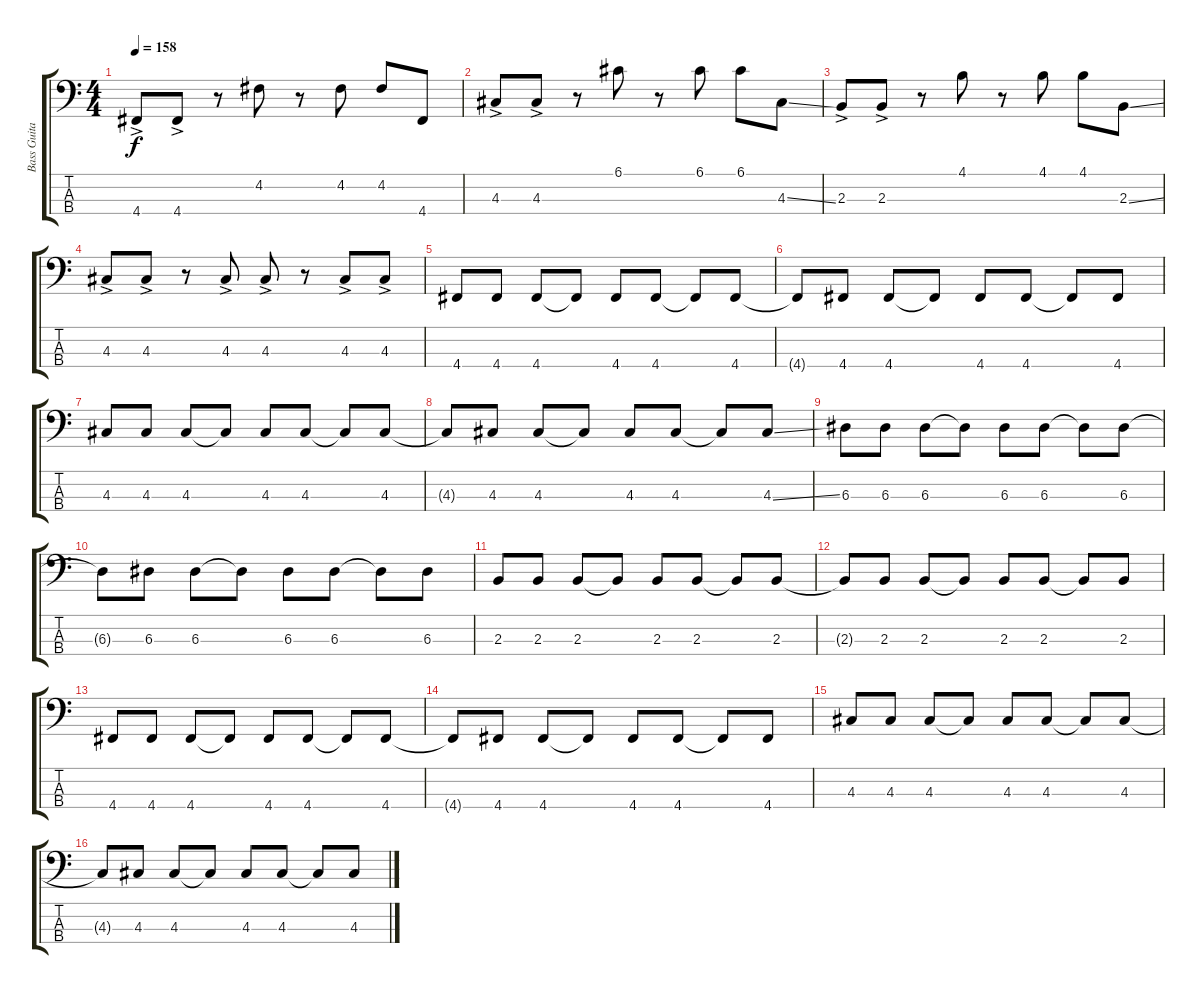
\track ("Bass Guitar ~ Tim ( Live )" "Bass Guita") {instrument electricbassfinger}
\staff {score tabs}
\tuning (G2 D2 A1 D1) {hide}
\ts (4 4)
\tempo 158
\clef f4
\ks c
4.4{ac}.8{dy f} 4.4{ac}.8 r.8 4.2.8 r.8 4.2.8 4.2.8 4.4.8 |
4.3{ac}.8 4.3{ac}.8 r.8 6.1.8 r.8 6.1.8 6.1.8 4.3{ss}.8 |
2.3{ac}.8 2.3{ac}.8 r.8 4.1.8 r.8 4.1.8 4.1.8 2.3{ss}.8 |
4.3{ac}.8 4.3{ac}.8 r.8 4.3{ac}.8 4.3{ac}.8 r.8 4.3{ac}.8 4.3{ac}.8 |
4.4.8 4.4.8 4.4.8 4.4{t}.8 4.4.8 4.4.8 4.4{t}.8 4.4.8 |
4.4{t}.8 4.4.8 4.4.8 4.4{t}.8 4.4.8 4.4.8 4.4{t}.8 4.4.8 |
4.3.8 4.3.8 4.3.8 4.3{t}.8 4.3.8 4.3.8 4.3{t}.8 4.3.8 |
4.3{t}.8 4.3.8 4.3.8 4.3{t}.8 4.3.8 4.3.8 4.3{t}.8 4.3{ss}.8 |
6.3.8 6.3.8 6.3.8 6.3{t}.8 6.3.8 6.3.8 6.3{t}.8 6.3.8 |
6.3{t}.8 6.3.8 6.3.8 6.3{t}.8 6.3.8 6.3.8 6.3{t}.8 6.3.8 |
2.3.8 2.3.8 2.3.8 2.3{t}.8 2.3.8 2.3.8 2.3{t}.8 2.3.8 |
2.3{t}.8 2.3.8 2.3.8 2.3{t}.8 2.3.8 2.3.8 2.3{t}.8 2.3.8 |
4.4.8 4.4.8 4.4.8 4.4{t}.8 4.4.8 4.4.8 4.4{t}.8 4.4.8 |
4.4{t}.8 4.4.8 4.4.8 4.4{t}.8 4.4.8 4.4.8 4.4{t}.8 4.4.8 |
4.3.8 4.3.8 4.3.8 4.3{t}.8 4.3.8 4.3.8 4.3{t}.8 4.3.8 |
4.3{t}.8 4.3.8 4.3.8 4.3{t}.8 4.3.8 4.3.8 4.3{t}.8 4.3{ss}.8
